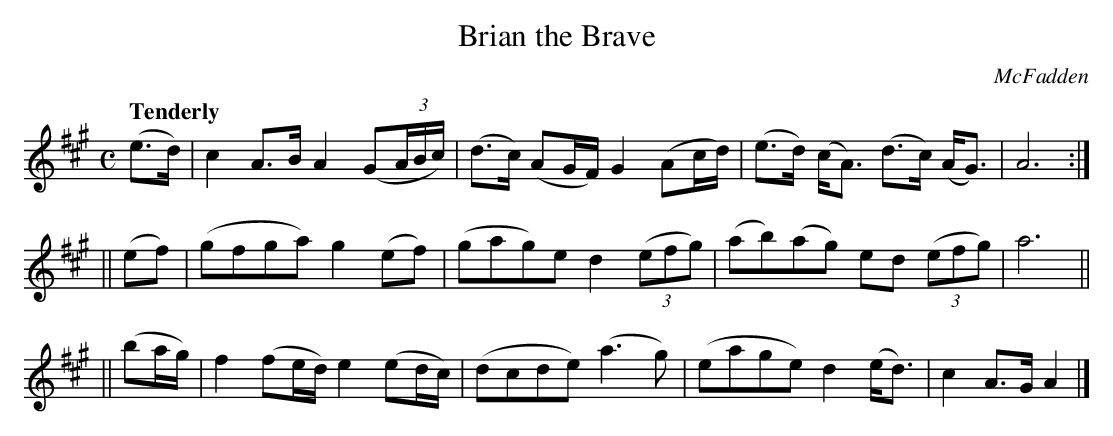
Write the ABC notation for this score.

X:1
T: Brian the Brave
O: McFadden
Q: "Tenderly"
M: C
L: 1/8
K: A
   (e>d)   | c2A>B A2(G(3A/B/c/) | (d>c) (AG/F/) G2 (Ac/d/) | (e>d) (c<A) (d>c) (A<G) | A6 :|
|| (ef)    | (gfga) g2(ef) | (gag)e d2 ((3efg) | (ab)(ag) ed ((3efg) | a6 ||
|| (ba/g/) | f2 (fe/d/) e2 (ed/c/) | (dcde) (a3g) | (eage) d2(e<d) | c2A>G A2 |]
